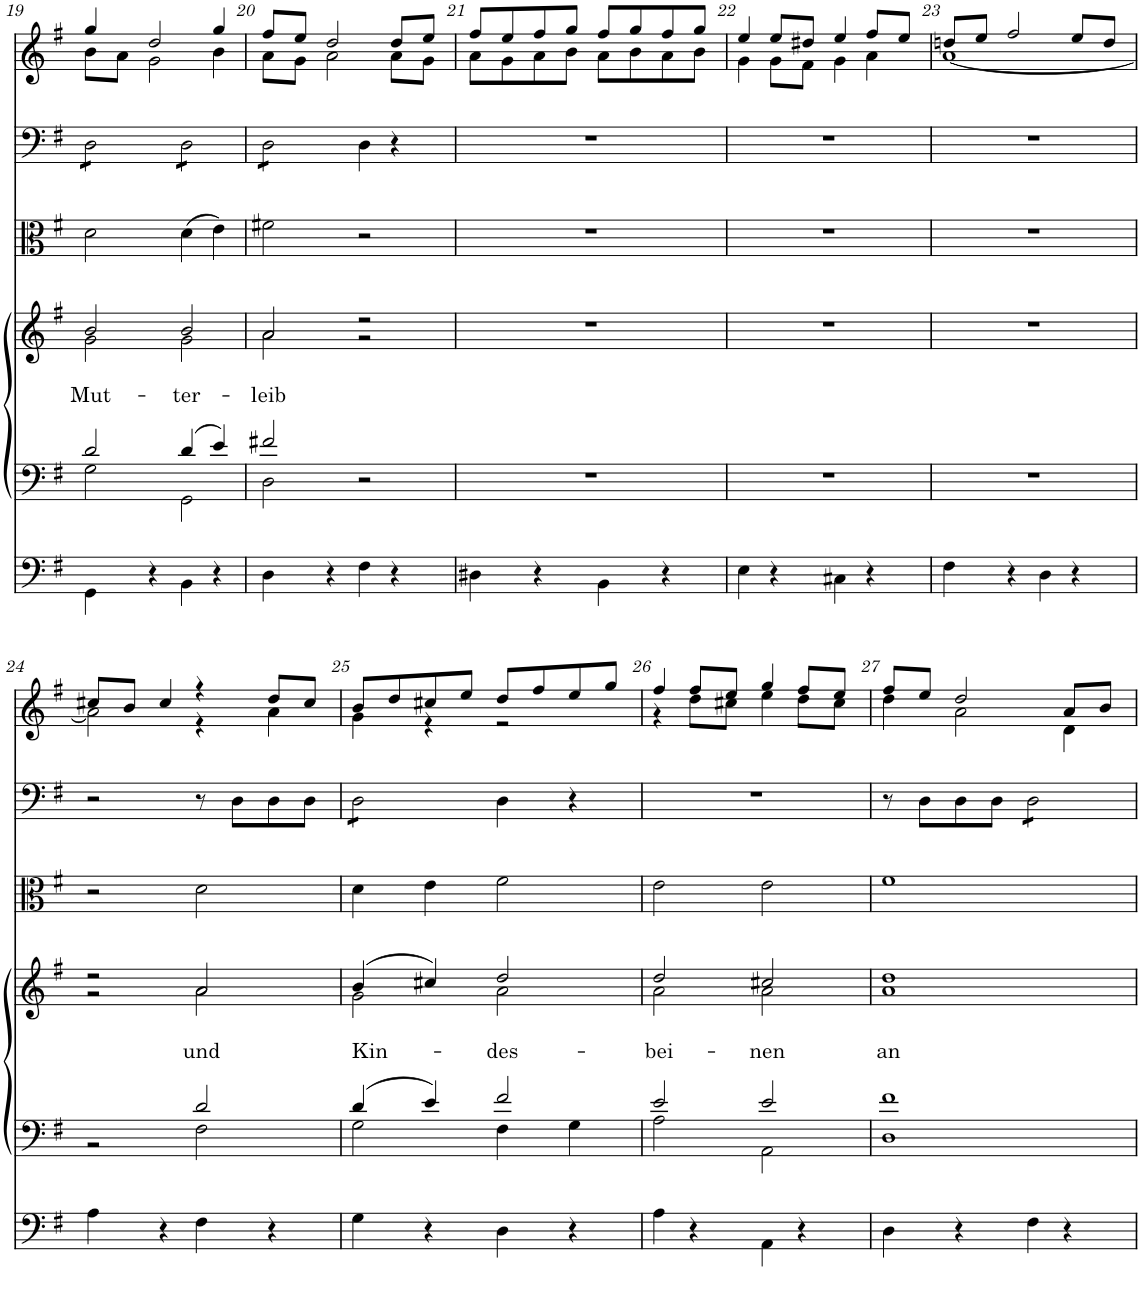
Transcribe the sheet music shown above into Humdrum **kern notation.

**kern	**kern	**kern	**kern	**text	**kern	**kern	**kern	**kern	**kern	**kern	**kern	**kern	**kern	**kern
*part14	*part13	*part12	*part11	*part11	*part10	*part9	*part8	*part7	*part6	*part5	*part4	*part3	*part2	*part1
*staff14	*staff13	*staff12	*staff11	*staff11	*staff10	*staff9	*staff8	*staff7	*staff6	*staff5	*staff4	*staff3	*staff2	*staff1
*I"Contrabass	*I"Violoncello	*I"Tenor/Bass	*I"Soprano/Alto	*	*I"Soprano	*I"Viola	*I"Violin	*I"Violin	*I"Oboe	*I"Oboe	*I"Flute	*I"Flute	*I"Timpani	*I"Horn in F
*I'Cb.	*I'Vc	*	*	*	*I'S.	*I'Vla	*I'Vln.	*I'Vln.	*I'Ob.	*I'Ob.	*I'Fl.	*I'Fl.	*I'Timp	*I'Hn
!!LO:PB:g=z
*clefFv4	*clefF4	*clefF4	*clefG2	*	*clefG2	*clefC3	*clefG2	*clefG2	*clefG2	*clefG2	*clefG2	*clefG2	*clefF4	*clefG2
*ITrd7c12	*	*	*	*	*	*	*	*	*	*	*	*	*	*ITrd4c7
*k[f#]	*k[f#]	*k[f#]	*k[f#]	*	*k[f#]	*k[f#]	*k[f#]	*k[f#]	*k[f#]	*k[f#]	*k[f#]	*k[f#]	*k[f#]	*k[f#]
*M4/4	*M4/4	*M4/4	*M4/4	*	*M4/4	*M4/4	*M4/4	*M4/4	*M4/4	*M4/4	*M4/4	*M4/4	*M4/4	*M4/4
*met(c)	*met(c)	*met(c)	*met(c)	*	*met(c)	*met(c)	*met(c)	*met(c)	*met(c)	*met(c)	*met(c)	*met(c)	*met(c)	*met(c)
=19	=19	=19	=19	=19	=19	=19	=19	=19	=19	=19	=19	=19	=19	=19
*	*	*^	*	*	*	*	*	*	*	*	*	*	*	*
!	!	!	!	!	!LO:LY:b	!	!	!	!	!	!	!	!	!	!
*	*	*	*	*^	*	*	*	*^	*	*	*	*	*	*	*^
*	*	*	*	*	*	*	*	*	*	*	*	*	*	*	*	*tremolo	*	*
4GGG	4GG\	2d/	2G\	2b/	2g\	Mut-	2b	2d\	1r	2g	2b	2b	2b	2b	2b	8D\L	4gg/	8b\L
.	.	.	.	.	.	.	.	.	.	.	.	.	.	.	.	8D\	.	8a\J
4r	4r	.	.	.	.	.	.	.	.	.	.	.	.	.	.	8D\	2dd/	2g\
.	.	.	.	.	.	.	.	.	.	.	.	.	.	.	.	8D\J	.	.
!	!	!	!	!	!	!LO:LY:b	!	!	!	!	!	!	!	!	!	!	!	!
4BBB	4BB\	(4d/	2GG\	2b/	2g\	-ter-	2b	(4d\	.	2g	2b	2b	2b	2b	2b	8D\L	.	.
.	.	.	.	.	.	.	.	.	.	.	.	.	.	.	.	8D\	.	.
4r	4r	4e/)	.	.	.	.	.	4e\)	.	.	.	.	.	.	.	8D\	4gg/	4b\
.	.	.	.	.	.	.	.	.	.	.	.	.	.	.	.	8D\J	.	.
=20	=20	=20	=20	=20	=20	=20	=20	=20	=20	=20	=20	=20	=20	=20	=20	=20	=20	=20
!	!	!	!	!	!	!LO:LY:b	!	!	!	!	!	!	!	!	!	!	!	!
4DD	4D\	2f#X/	2D\	2a/	2a\	-leib	2a	2f#X\	1r	2a	2a	2a	2a	2a	2a	8D\L	8ff#/L	8a\L
.	.	.	.	.	.	.	.	.	.	.	.	.	.	.	.	8D\	8ee/J	8g\J
4r	4r	.	.	.	.	.	.	.	.	.	.	.	.	.	.	8D\	2dd/	2a\
.	.	.	.	.	.	.	.	.	.	.	.	.	.	.	.	8D\J	.	.
*	*	*	*	*	*	*	*	*	*	*	*	*	*	*	*	*Xtremolo	*	*
4FF#	4F#\	2r	2ryy	2r	2r	.	2r	2r	.	2r	2r	2r	2r	2r	2r	4D\	.	.
4r	4r	.	.	.	.	.	.	.	.	.	.	.	.	.	.	4r	8dd/L	8a\L
.	.	.	.	.	.	.	.	.	.	.	.	.	.	.	.	.	8ee/J	8g\J
*	*	*v	*v	*	*	*	*	*	*v	*v	*	*	*	*	*	*	*	*
*	*	*	*v	*v	*	*	*	*	*	*	*	*	*	*	*	*
=21	=21	=21	=21	=21	=21	=21	=21	=21	=21	=21	=21	=21	=21	=21	=21
4DDn	4Dn\	1r	1r	.	1r	1r	1r	1r	1r	1r	1r	1r	1r	8ff#/L	8a\L
.	.	.	.	.	.	.	.	.	.	.	.	.	.	8ee/	8g\
4r	4r	.	.	.	.	.	.	.	.	.	.	.	.	8ff#/	8a\
.	.	.	.	.	.	.	.	.	.	.	.	.	.	8gg/J	8b\J
4BBB	4BB\	.	.	.	.	.	.	.	.	.	.	.	.	8ff#/L	8a\L
.	.	.	.	.	.	.	.	.	.	.	.	.	.	8gg/	8b\
4r	4r	.	.	.	.	.	.	.	.	.	.	.	.	8ff#/	8a\
.	.	.	.	.	.	.	.	.	.	.	.	.	.	8gg/J	8b\J
=22	=22	=22	=22	=22	=22	=22	=22	=22	=22	=22	=22	=22	=22	=22	=22
4EE	4E\	1r	1r	.	1r	1r	1r	1r	1r	1r	1r	1r	1r	4ee/	4g\
4r	4r	.	.	.	.	.	.	.	.	.	.	.	.	8ee/L	8g\L
.	.	.	.	.	.	.	.	.	.	.	.	.	.	8dd#X/J	8f#\J
4CC#X	4C#X\	.	.	.	.	.	.	.	.	.	.	.	.	4ee/	4g\
4r	4r	.	.	.	.	.	.	.	.	.	.	.	.	8ff#/L	4a\
.	.	.	.	.	.	.	.	.	.	.	.	.	.	8ee/J	.
=23	=23	=23	=23	=23	=23	=23	=23	=23	=23	=23	=23	=23	=23	=23	=23
4FF#	4F#\	1r	1r	.	1r	1r	1r	1r	1r	1r	1r	1r	1r	8ddn/L	[1a
.	.	.	.	.	.	.	.	.	.	.	.	.	.	8ee/J	.
4r	4r	.	.	.	.	.	.	.	.	.	.	.	.	2ff#/	.
4DD	4D\	.	.	.	.	.	.	.	.	.	.	.	.	.	.
4r	4r	.	.	.	.	.	.	.	.	.	.	.	.	8ee/L	.
.	.	.	.	.	.	.	.	.	.	.	.	.	.	8dd/J	.
!!LO:LB:g=z	!!
=24	=24	=24	=24	=24	=24	=24	=24	=24	=24	=24	=24	=24	=24	=24	=24
*	*	*^	*^	*	*	*	*^	*	*	*	*	*	*	*	*
4AA	4A\	2ryy	2r	2r	2r	.	2r	2r	1r	2r	2r	2r	2r	2r	2r	2r	8cc#X/L	2a\]
.	.	.	.	.	.	.	.	.	.	.	.	.	.	.	.	.	8b/J	.
4r	4r	.	.	.	.	.	.	.	.	.	.	.	.	.	.	.	4cc#/	.
!	!	!	!	!	!	!LO:LY:b	!	!	!	!	!	!	!	!	!	!	!	!
4FF#	4F#\	2d/	2F#\	2a/	2a\	und	2a	2d\	.	2a	2a	2a	2a	2a	2a	8r	4r	4r
.	.	.	.	.	.	.	.	.	.	.	.	.	.	.	.	8D\L	.	.
4r	4r	.	.	.	.	.	.	.	.	.	.	.	.	.	.	8D\	8dd/L	4a\
.	.	.	.	.	.	.	.	.	.	.	.	.	.	.	.	8D\J	8cc#/J	.
=25	=25	=25	=25	=25	=25	=25	=25	=25	=25	=25	=25	=25	=25	=25	=25	=25	=25	=25
!	!	!	!	!	!	!LO:LY:b	!	!	!	!	!	!	!	!	!	!	!	!
*	*	*	*	*	*	*	*	*	*	*	*	*	*	*	*	*tremolo	*	*
4GG	4G\	(4d/	2G\	(4b/	2g\	Kin-	(4b	4d\	1r	2g	(4b	(4b	(4b	(4b	(4b	8D\L	8b/L	4g\
.	.	.	.	.	.	.	.	.	.	.	.	.	.	.	.	8D\	8dd/	.
4r	4r	4e/)	.	4cc#X/)	.	.	4cc#X)	4e\	.	.	4cc#X)	4cc#X)	4cc#X)	4cc#X)	4cc#X)	8D\	8cc#X/	4r
.	.	.	.	.	.	.	.	.	.	.	.	.	.	.	.	8D\J	8ee/J	.
*	*	*	*	*	*	*	*	*	*	*	*	*	*	*	*	*Xtremolo	*	*
!	!	!	!	!	!	!LO:LY:b	!	!	!	!	!	!	!	!	!	!	!	!
4DD	4D\	2f#/	4F#\	2dd/	2a\	-des-	2dd	2f#\	.	2a	2dd	2dd	2dd	2dd	2dd	4D\	8dd/L	2r
.	.	.	.	.	.	.	.	.	.	.	.	.	.	.	.	.	8ff#/	.
4r	4r	.	4G\	.	.	.	.	.	.	.	.	.	.	.	.	4r	8ee/	.
.	.	.	.	.	.	.	.	.	.	.	.	.	.	.	.	.	8gg/J	.
=26	=26	=26	=26	=26	=26	=26	=26	=26	=26	=26	=26	=26	=26	=26	=26	=26	=26	=26
!	!	!	!	!	!	!LO:LY:b	!	!	!	!	!	!	!	!	!	!	!	!
4AA	4A\	2e/	2A\	2dd/	2a\	-bei-	2dd	2e\	1r	2a	2dd	2dd	2dd	2dd	2dd	1r	4ff#/	4r
4r	4r	.	.	.	.	.	.	.	.	.	.	.	.	.	.	.	8ff#/L	8dd\L
.	.	.	.	.	.	.	.	.	.	.	.	.	.	.	.	.	8ee/J	8cc#X\J
!	!	!	!	!	!	!LO:LY:b	!	!	!	!	!	!	!	!	!	!	!	!
4AAA	4AA\	2e/	2AA\	2cc#X/	2a\	-nen	2cc#X	2e\	.	2a	2cc#X	2cc#X	2cc#X	2cc#X	2cc#X	.	4gg/	4ee\
4r	4r	.	.	.	.	.	.	.	.	.	.	.	.	.	.	.	8ff#/L	8dd\L
.	.	.	.	.	.	.	.	.	.	.	.	.	.	.	.	.	8ee/J	8cc#\J
=27	=27	=27	=27	=27	=27	=27	=27	=27	=27	=27	=27	=27	=27	=27	=27	=27	=27	=27
!	!	!	!	!	!	!LO:LY:b	!	!	!	!	!	!	!	!	!	!	!	!
4DD	4D\	1f#	1D	1dd	1a	an	1dd	1f#	1r	1a	1dd	1dd	1dd	1dd	1dd	8r	8ff#/L	4dd\
.	.	.	.	.	.	.	.	.	.	.	.	.	.	.	.	8D\L	8ee/J	.
4r	4r	.	.	.	.	.	.	.	.	.	.	.	.	.	.	8D\	2dd/	2a\
.	.	.	.	.	.	.	.	.	.	.	.	.	.	.	.	8D\J	.	.
*	*	*	*	*	*	*	*	*	*	*	*	*	*	*	*	*tremolo	*	*
4FF#	4F#\	.	.	.	.	.	.	.	.	.	.	.	.	.	.	8D\L	.	.
.	.	.	.	.	.	.	.	.	.	.	.	.	.	.	.	8D\	.	.
4r	4r	.	.	.	.	.	.	.	.	.	.	.	.	.	.	8D\	8a/L	4d\
.	.	.	.	.	.	.	.	.	.	.	.	.	.	.	.	8D\J	8b/J	.
*	*	*	*	*	*	*	*	*	*	*	*	*	*	*	*	*Xtremolo	*	*
*	*	*v	*v	*	*	*	*	*	*v	*v	*	*	*	*	*	*	*v	*v
*	*	*	*v	*v	*	*	*	*	*	*	*	*	*	*	*
=	=	=	=	=	=	=	=	=	=	=	=	=	=	=
*-	*-	*-	*-	*-	*-	*-	*-	*-	*-	*-	*-	*-	*-	*-
